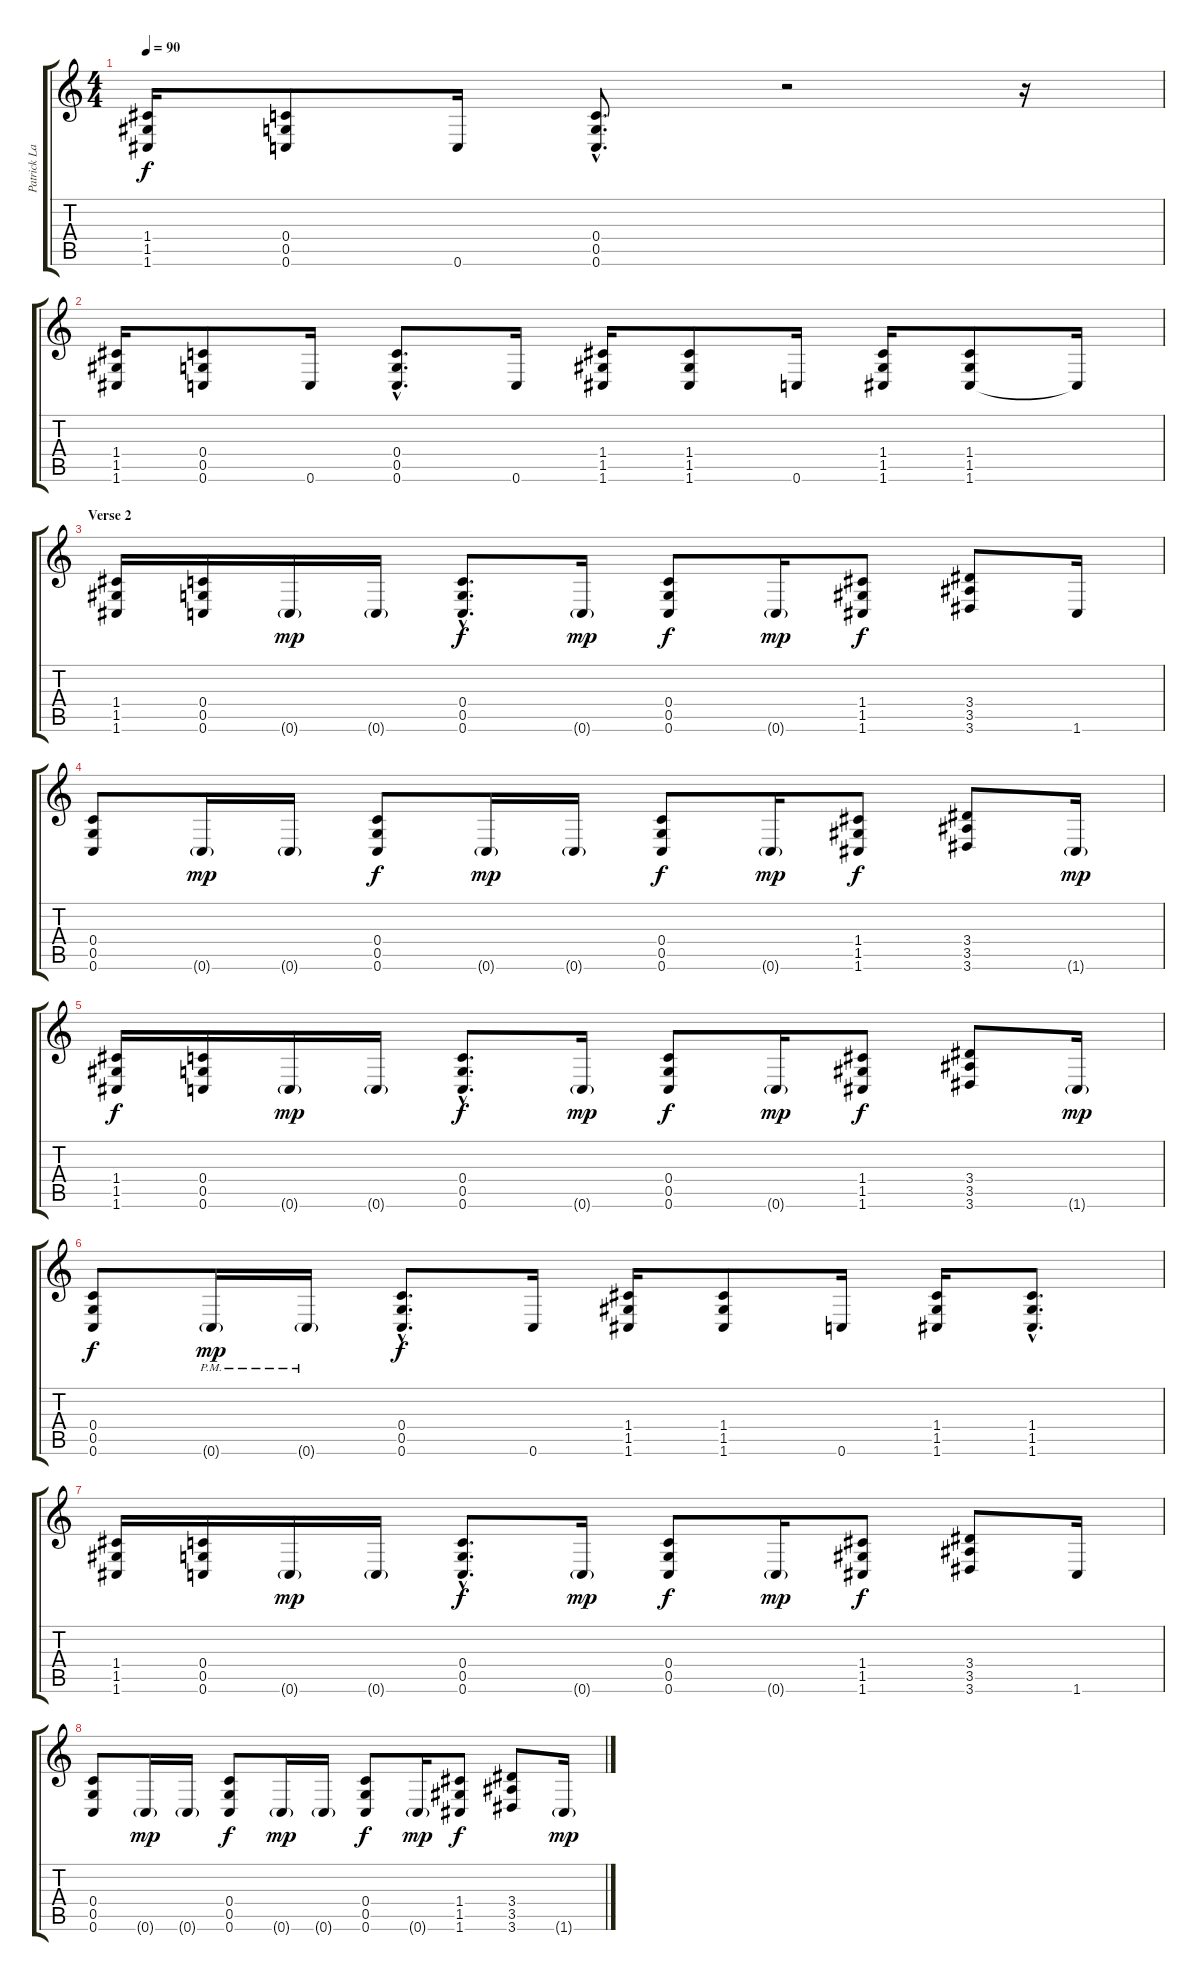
\track ("Patrick Lachman" "Patrick La") {instrument distortionguitar}
\staff {score tabs}
\tuning (D4 A3 F3 C3 G2 C2) {hide}
\ts (4 4)
\tempo 90
\clef g2
\ks c
(1.4 1.5 1.6).16{dy f} (0.4 0.5 0.6).8 0.6.16 (0.4{hac} 0.5{hac} 0.6{hac}).8{d} r.2 r.16 |
(1.4 1.5 1.6).16 (0.4 0.5 0.6).8 0.6.16 (0.4{hac} 0.5{hac} 0.6{hac}).8{d} 0.6.16 (1.4 1.5 1.6).16 (1.4 1.5 1.6).8 0.6.16 (1.4 1.5 1.6).16 (1.4 1.5 1.6).8 1.6{t}.16 |
\section ("" "Verse 2")
(1.4 1.5 1.6).16 (0.4 0.5 0.6).16 0.6{g}.16{dy mp} 0.6{g}.16 (0.4{hac} 0.5{hac} 0.6{hac}).8{d dy f} 0.6{g}.16{dy mp} (0.4 0.5 0.6).8{dy f} 0.6{g}.16{dy mp} (1.4 1.5 1.6).8{dy f} (3.4 3.5 3.6).8 1.6.16 |
(0.4 0.5 0.6).8 0.6{g}.16{dy mp} 0.6{g}.16 (0.4 0.5 0.6).8{dy f} 0.6{g}.16{dy mp} 0.6{g}.16 (0.4 0.5 0.6).8{dy f} 0.6{g}.16{dy mp} (1.4 1.5 1.6).8{dy f} (3.4 3.5 3.6).8 1.6{g}.16{dy mp} |
(1.4 1.5 1.6).16{dy f} (0.4 0.5 0.6).16 0.6{g}.16{dy mp} 0.6{g}.16 (0.4{hac} 0.5{hac} 0.6{hac}).8{d dy f} 0.6{g}.16{dy mp} (0.4 0.5 0.6).8{dy f} 0.6{g}.16{dy mp} (1.4 1.5 1.6).8{dy f} (3.4 3.5 3.6).8 1.6{g}.16{dy mp} |
(0.4 0.5 0.6).8{dy f} 0.6{g pm}.16{dy mp} 0.6{g pm}.16 (0.4{hac} 0.5{hac} 0.6{hac}).8{d dy f} 0.6.16 (1.4 1.5 1.6).16 (1.4 1.5 1.6).8 0.6.16 (1.4 1.5 1.6).16 (1.4{hac} 1.5{hac} 1.6{hac}).8{d} |
(1.4 1.5 1.6).16 (0.4 0.5 0.6).16 0.6{g}.16{dy mp} 0.6{g}.16 (0.4{hac} 0.5{hac} 0.6{hac}).8{d dy f} 0.6{g}.16{dy mp} (0.4 0.5 0.6).8{dy f} 0.6{g}.16{dy mp} (1.4 1.5 1.6).8{dy f} (3.4 3.5 3.6).8 1.6.16 |
(0.4 0.5 0.6).8 0.6{g}.16{dy mp} 0.6{g}.16 (0.4 0.5 0.6).8{dy f} 0.6{g}.16{dy mp} 0.6{g}.16 (0.4 0.5 0.6).8{dy f} 0.6{g}.16{dy mp} (1.4 1.5 1.6).8{dy f} (3.4 3.5 3.6).8 1.6{g}.16{dy mp}
